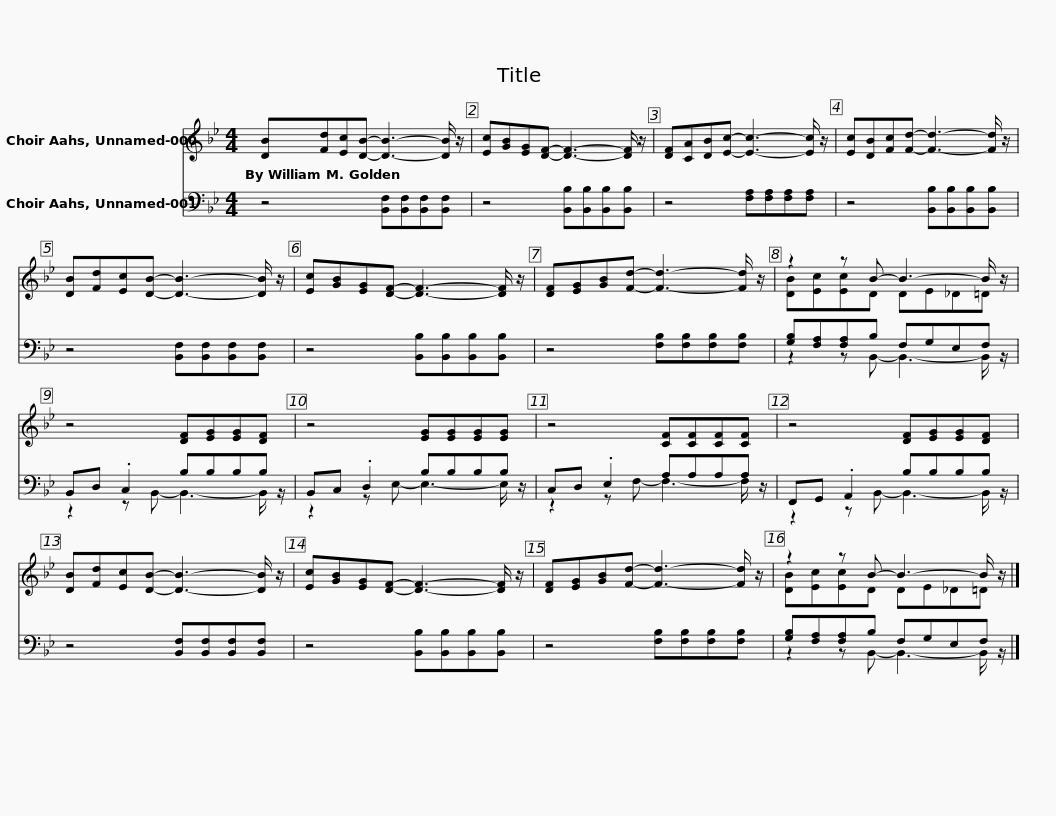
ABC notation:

X:1
%%score ( 1 2 ) ( 3 4 )
L:1/8
M:4/4
I:linebreak $
K:Bb
V:1 treble
V:2 treble
V:3 bass
V:4 bass
V:1
 [DB][Fd][Ec][DB]- [DB]3- [DB]/ z/ | [Ec][GB][EG][DF]- [DF]3- [DF]/ z/ | [DF][CA][DB][Ec]- [Ec]3- [Ec]/ z/ |$ [Ec][DB][Fc][Fd]- [Fd]3- [Fd]/ z/ | [DB][Fd][Ec][DB]- [DB]3- [DB]/ z/ | %5
 [Ec][GB][EG][DF]- [DF]3- [DF]/ z/ | [DF][EG][GB][Fd]- [Fd]3- [Fd]/ z/ |$ z2 z B- B3- B/ z/ | z4 [DF][EG][EG][DF] | z4 [EG][EG][EG][EG] | %10
 z4 [CF][CF][CF][CF] |$ z4 [DF][EG][EG][DF] | [DB][Fd][Ec][DB]- [DB]3- [DB]/ z/ | [Ec][GB][EG][DF]- [DF]3- [DF]/ z/ | [DF][EG][GB][Fd]- [Fd]3- [Fd]/ z/ |$ %15
 z2 z B- B3- B/ z/ |] %16
V:2
 x8 | x8 | x8 |$ x8 | x8 | %5
 x8 | x8 |$ [DB][Ec][Ec]D DE_D=D | x8 | x8 | %10
 x8 |$ x8 | x8 | x8 | x8 |$ %15
 [DB][Ec][Ec]D DE_D=D |] %16
V:3
 z4 [B,,F,][B,,F,][B,,F,][B,,F,] | z4 [B,,B,][B,,B,][B,,B,][B,,B,] | z4 [F,A,][F,A,][F,A,][F,A,] |$ z4 [B,,B,][B,,B,][B,,B,][B,,B,] | z4 [B,,F,][B,,F,][B,,F,][B,,F,] | %5
 z4 [B,,B,][B,,B,][B,,B,][B,,B,] | z4 [F,B,][F,B,][F,B,][F,B,] |$ [G,B,][F,A,][F,A,]B, F,G,E,F, | B,,D, .C,2 B,B,B,B, | B,,C, .D,2 B,B,B,B, | %10
 C,D, .E,2 A,A,A,A, |$ F,,G,, .A,,2 B,B,B,B, | z4 [B,,F,][B,,F,][B,,F,][B,,F,] | z4 [B,,B,][B,,B,][B,,B,][B,,B,] | z4 [F,B,][F,B,][F,B,][F,B,] |$ %15
 [G,B,][F,A,][F,A,]B, F,G,E,F, |] %16
V:4
 x8 | x8 | x8 |$ x8 | x8 | %5
 x8 | x8 |$ z2 z B,,- B,,3- B,,/ z/ | z2 z B,,- B,,3- B,,/ z/ | z2 z E,- E,3- E,/ z/ | %10
 z2 z F,- F,3- F,/ z/ |$ z2 z B,,- B,,3- B,,/ z/ | x8 | x8 | x8 |$ %15
 z2 z B,,- B,,3- B,,/ z/ |] %16
